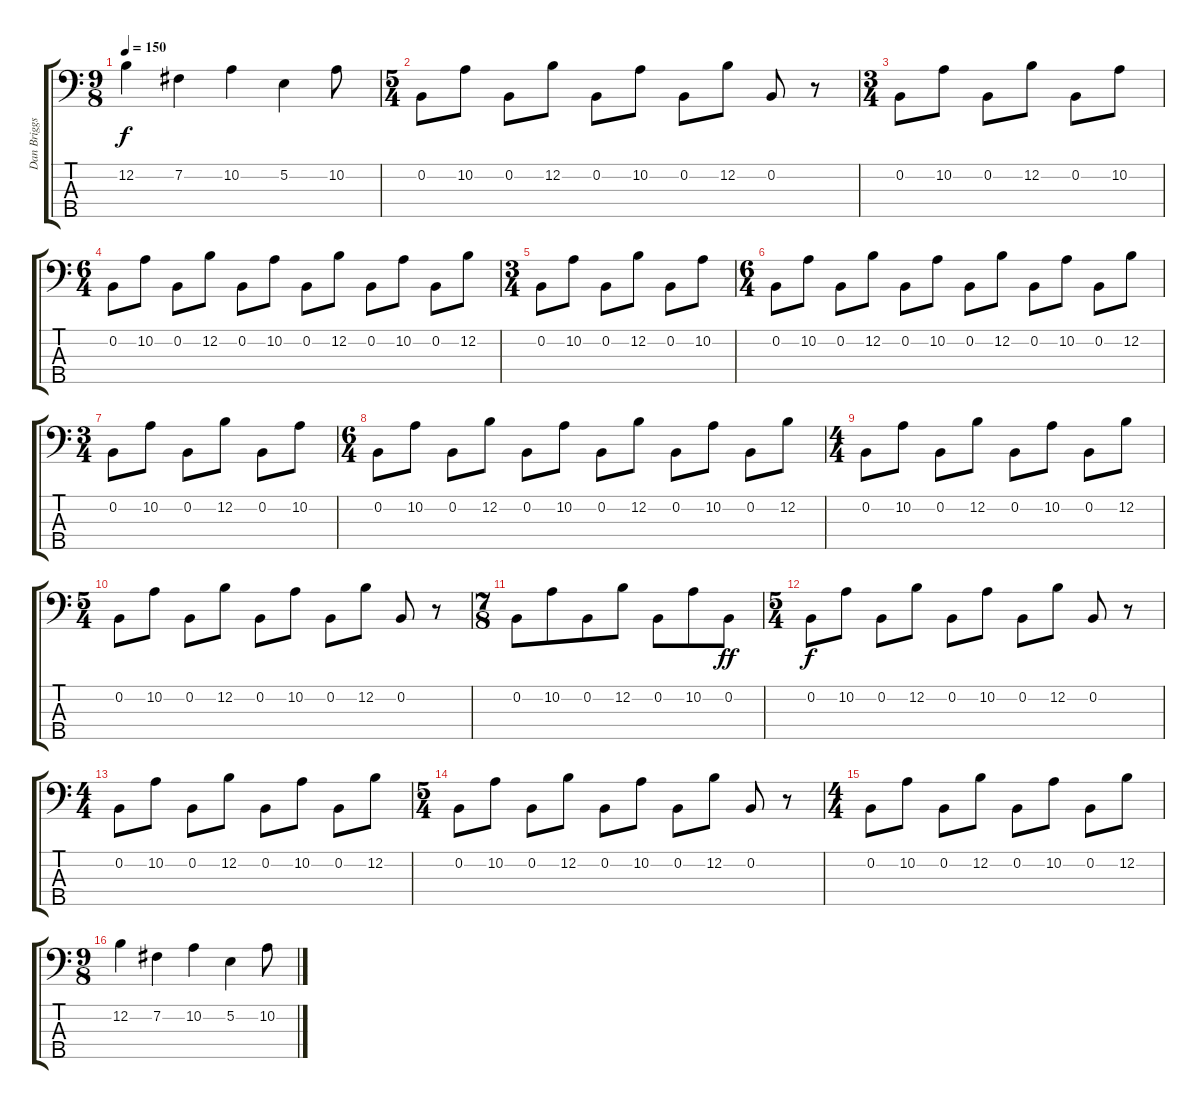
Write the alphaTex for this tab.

\track ("Dan Briggs" "Dan Briggs") {instrument electricbassfinger}
\staff {score tabs}
\tuning (E2 B1 Gb1 Db1 Ab0) {hide}
\ts (9 8)
\tempo 150
\clef f4
\ks c
12.2.4{dy f} 7.2.4 10.2.4 5.2.4 10.2.8 |
\ts (5 4)
0.2.8 10.2.8 0.2.8 12.2.8 0.2.8 10.2.8 0.2.8 12.2.8 0.2.8 r.8 |
\ts (3 4)
0.2.8 10.2.8 0.2.8 12.2.8 0.2.8 10.2.8 |
\ts (6 4)
0.2.8 10.2.8 0.2.8 12.2.8 0.2.8 10.2.8 0.2.8 12.2.8 0.2.8 10.2.8 0.2.8 12.2.8 |
\ts (3 4)
0.2.8 10.2.8 0.2.8 12.2.8 0.2.8 10.2.8 |
\ts (6 4)
0.2.8 10.2.8 0.2.8 12.2.8 0.2.8 10.2.8 0.2.8 12.2.8 0.2.8 10.2.8 0.2.8 12.2.8 |
\ts (3 4)
0.2.8 10.2.8 0.2.8 12.2.8 0.2.8 10.2.8 |
\ts (6 4)
0.2.8 10.2.8 0.2.8 12.2.8 0.2.8 10.2.8 0.2.8 12.2.8 0.2.8 10.2.8 0.2.8 12.2.8 |
\ts (4 4)
0.2.8 10.2.8 0.2.8 12.2.8 0.2.8 10.2.8 0.2.8 12.2.8 |
\ts (5 4)
0.2.8 10.2.8 0.2.8 12.2.8 0.2.8 10.2.8 0.2.8 12.2.8 0.2.8 r.8 |
\ts (7 8)
0.2.8 10.2.8 0.2.8 12.2.8 0.2.8 10.2.8 0.2.8{dy ff} |
\ts (5 4)
0.2.8{dy f} 10.2.8 0.2.8 12.2.8 0.2.8 10.2.8 0.2.8 12.2.8 0.2.8 r.8 |
\ts (4 4)
0.2.8 10.2.8 0.2.8 12.2.8 0.2.8 10.2.8 0.2.8 12.2.8 |
\ts (5 4)
0.2.8 10.2.8 0.2.8 12.2.8 0.2.8 10.2.8 0.2.8 12.2.8 0.2.8 r.8 |
\ts (4 4)
0.2.8 10.2.8 0.2.8 12.2.8 0.2.8 10.2.8 0.2.8 12.2.8 |
\ts (9 8)
12.2.4 7.2.4 10.2.4 5.2.4 10.2.8
